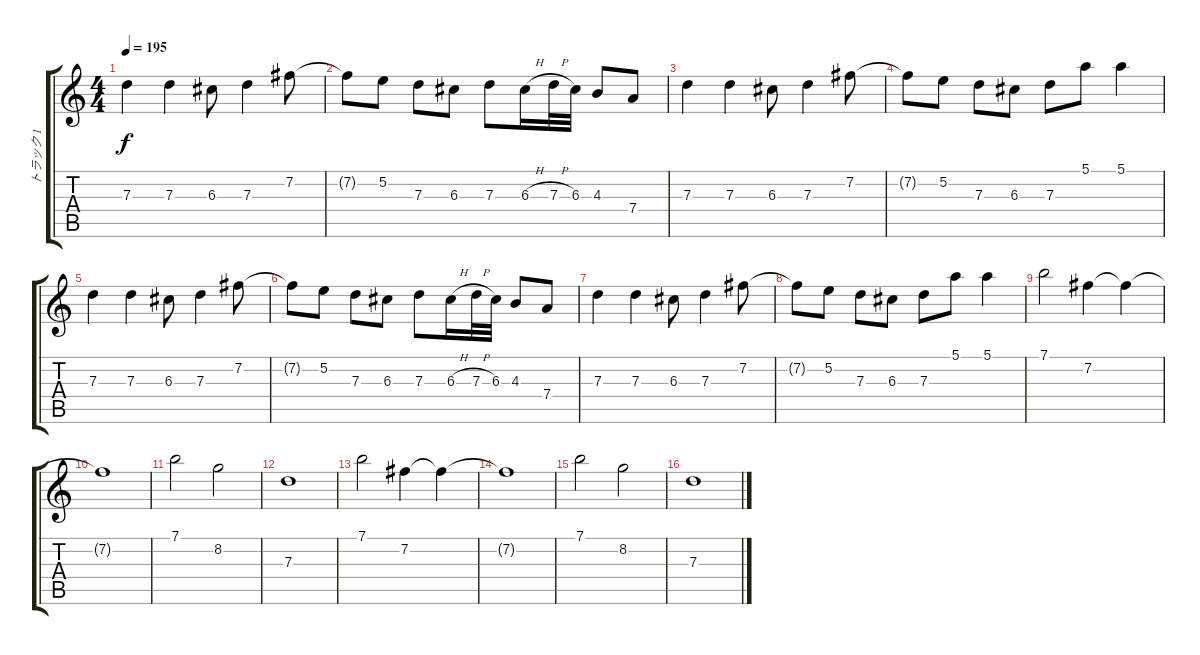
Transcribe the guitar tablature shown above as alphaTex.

\track ("トラック 1" "トラック 1") {instrument overdrivenguitar}
\staff {score tabs}
\tuning (E4 B3 G3 D3 A2 E2) {hide}
\ts (4 4)
\tempo 195
\clef g2
\ks c
7.3.4{dy f} 7.3.4 6.3.8 7.3.4 7.2.8 |
7.2{t}.8 5.2.8 7.3.8 6.3.8 7.3.8 6.3{h}.16 7.3{h}.32 6.3.32 4.3.8 7.4.8 |
7.3.4 7.3.4 6.3.8 7.3.4 7.2.8 |
7.2{t}.8 5.2.8 7.3.8 6.3.8 7.3.8 5.1.8 5.1.4 |
7.3.4 7.3.4 6.3.8 7.3.4 7.2.8 |
7.2{t}.8 5.2.8 7.3.8 6.3.8 7.3.8 6.3{h}.16 7.3{h}.32 6.3.32 4.3.8 7.4.8 |
7.3.4 7.3.4 6.3.8 7.3.4 7.2.8 |
7.2{t}.8 5.2.8 7.3.8 6.3.8 7.3.8 5.1.8 5.1.4 |
7.1.2 7.2.4 7.2{t}.4 |
7.2{t}.1 |
7.1.2 8.2.2 |
7.3.1 |
7.1.2 7.2.4 7.2{t}.4 |
7.2{t}.1 |
7.1.2 8.2.2 |
7.3.1
